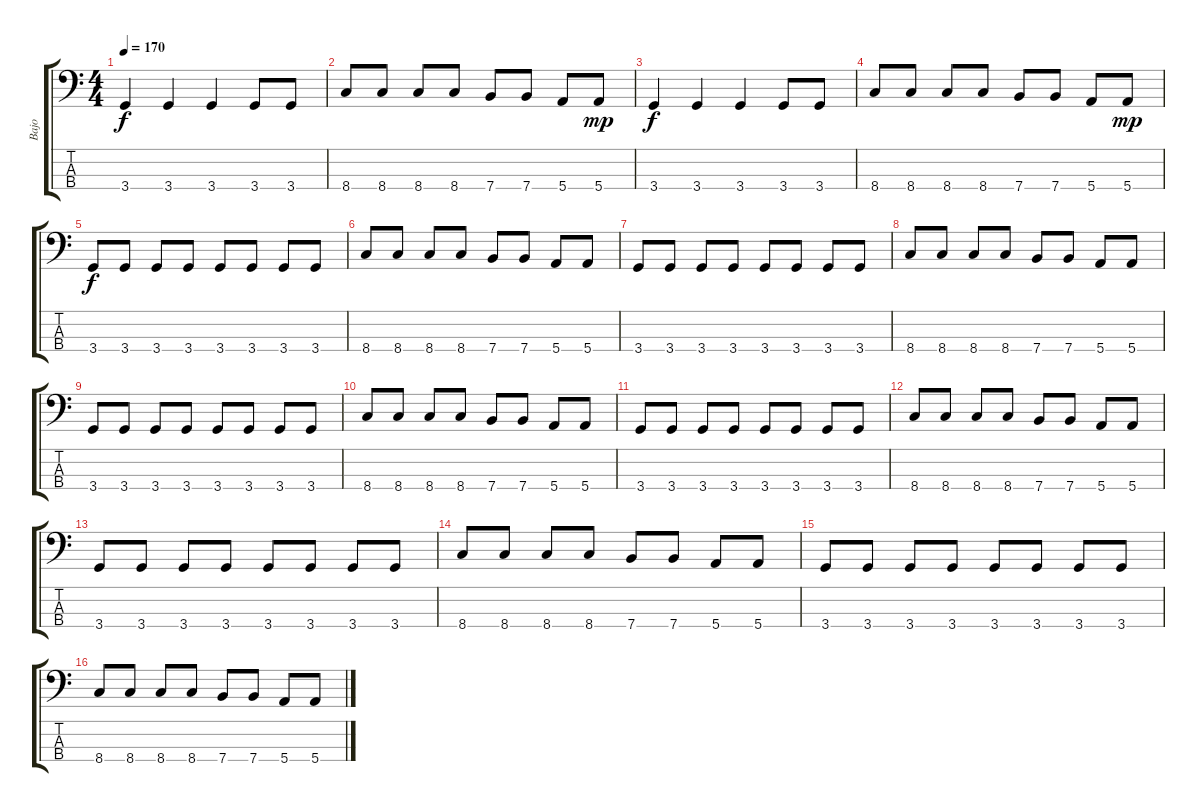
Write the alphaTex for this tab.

\track ("Bajo" "Bajo") {instrument electricbasspick}
\staff {score tabs}
\tuning (G2 D2 A1 E1) {hide}
\ts (4 4)
\tempo 170
\clef f4
\ks c
3.4.4{dy f} 3.4.4 3.4.4 3.4.8 3.4.8 |
8.4.8 8.4.8 8.4.8 8.4.8 7.4.8 7.4.8 5.4.8 5.4.8{dy mp} |
3.4.4{dy f} 3.4.4 3.4.4 3.4.8 3.4.8 |
8.4.8 8.4.8 8.4.8 8.4.8 7.4.8 7.4.8 5.4.8 5.4.8{dy mp} |
3.4.8{dy f} 3.4.8 3.4.8 3.4.8 3.4.8 3.4.8 3.4.8 3.4.8 |
8.4.8 8.4.8 8.4.8 8.4.8 7.4.8 7.4.8 5.4.8 5.4.8 |
3.4.8 3.4.8 3.4.8 3.4.8 3.4.8 3.4.8 3.4.8 3.4.8 |
8.4.8 8.4.8 8.4.8 8.4.8 7.4.8 7.4.8 5.4.8 5.4.8 |
3.4.8 3.4.8 3.4.8 3.4.8 3.4.8 3.4.8 3.4.8 3.4.8 |
8.4.8 8.4.8 8.4.8 8.4.8 7.4.8 7.4.8 5.4.8 5.4.8 |
3.4.8 3.4.8 3.4.8 3.4.8 3.4.8 3.4.8 3.4.8 3.4.8 |
8.4.8 8.4.8 8.4.8 8.4.8 7.4.8 7.4.8 5.4.8 5.4.8 |
3.4.8 3.4.8 3.4.8 3.4.8 3.4.8 3.4.8 3.4.8 3.4.8 |
8.4.8 8.4.8 8.4.8 8.4.8 7.4.8 7.4.8 5.4.8 5.4.8 |
3.4.8 3.4.8 3.4.8 3.4.8 3.4.8 3.4.8 3.4.8 3.4.8 |
8.4.8 8.4.8 8.4.8 8.4.8 7.4.8 7.4.8 5.4.8 5.4.8
